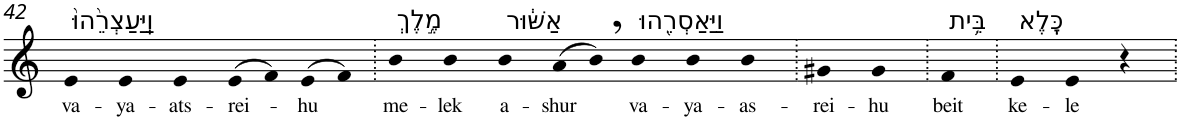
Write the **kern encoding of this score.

**kern	**text
*part1	*part1
*staff1	*staff1
*I"Piano	*
*I'Pno	*
!!LO:PB:g=z
*clefG2	*
*k[]	*
=42	=42
!LO:TX:a:t=וַֽיַּעַצְרֵ֙הוּ֙	!
!	!LO:LY:b
4e	va-
!	!LO:LY:b
4e	-ya-
!	!LO:LY:b
4e	-ats-
!	!LO:LY:b
(>8e	-rei-
8f)	.
!	!LO:LY:b
(>8e	-hu
8f)	.
=43.	=43.
!LO:TX:a:t=מֶ֣לֶךְ	!
!	!LO:LY:b
4b	me-
!	!LO:LY:b
4b	-lek
!LO:TX:a:t=אַשּׁ֔וּר	!
!	!LO:LY:b
4b	a-
!	!LO:LY:b
(>8a	-shur
8b,)	.
!LO:TX:a:t=וַיַּאַסְרֵ֖הוּ	!
!	!LO:LY:b
4b	va-
!	!LO:LY:b
4b	-ya-
!	!LO:LY:b
4b	-as-
=44.	=44.
!	!LO:LY:b
4g#X	-rei-
!	!LO:LY:b
4g#	-hu
=45.	=45.
!LO:TX:a:t=בֵּ֥ית	!
!	!LO:LY:b
4f	beit
=46.	=46.
!LO:TX:a:t=כֶּֽלֶא	!
!	!LO:LY:b
4e	ke-
!	!LO:LY:b
4e	-le
4r	.
=.	=.
*-	*-
